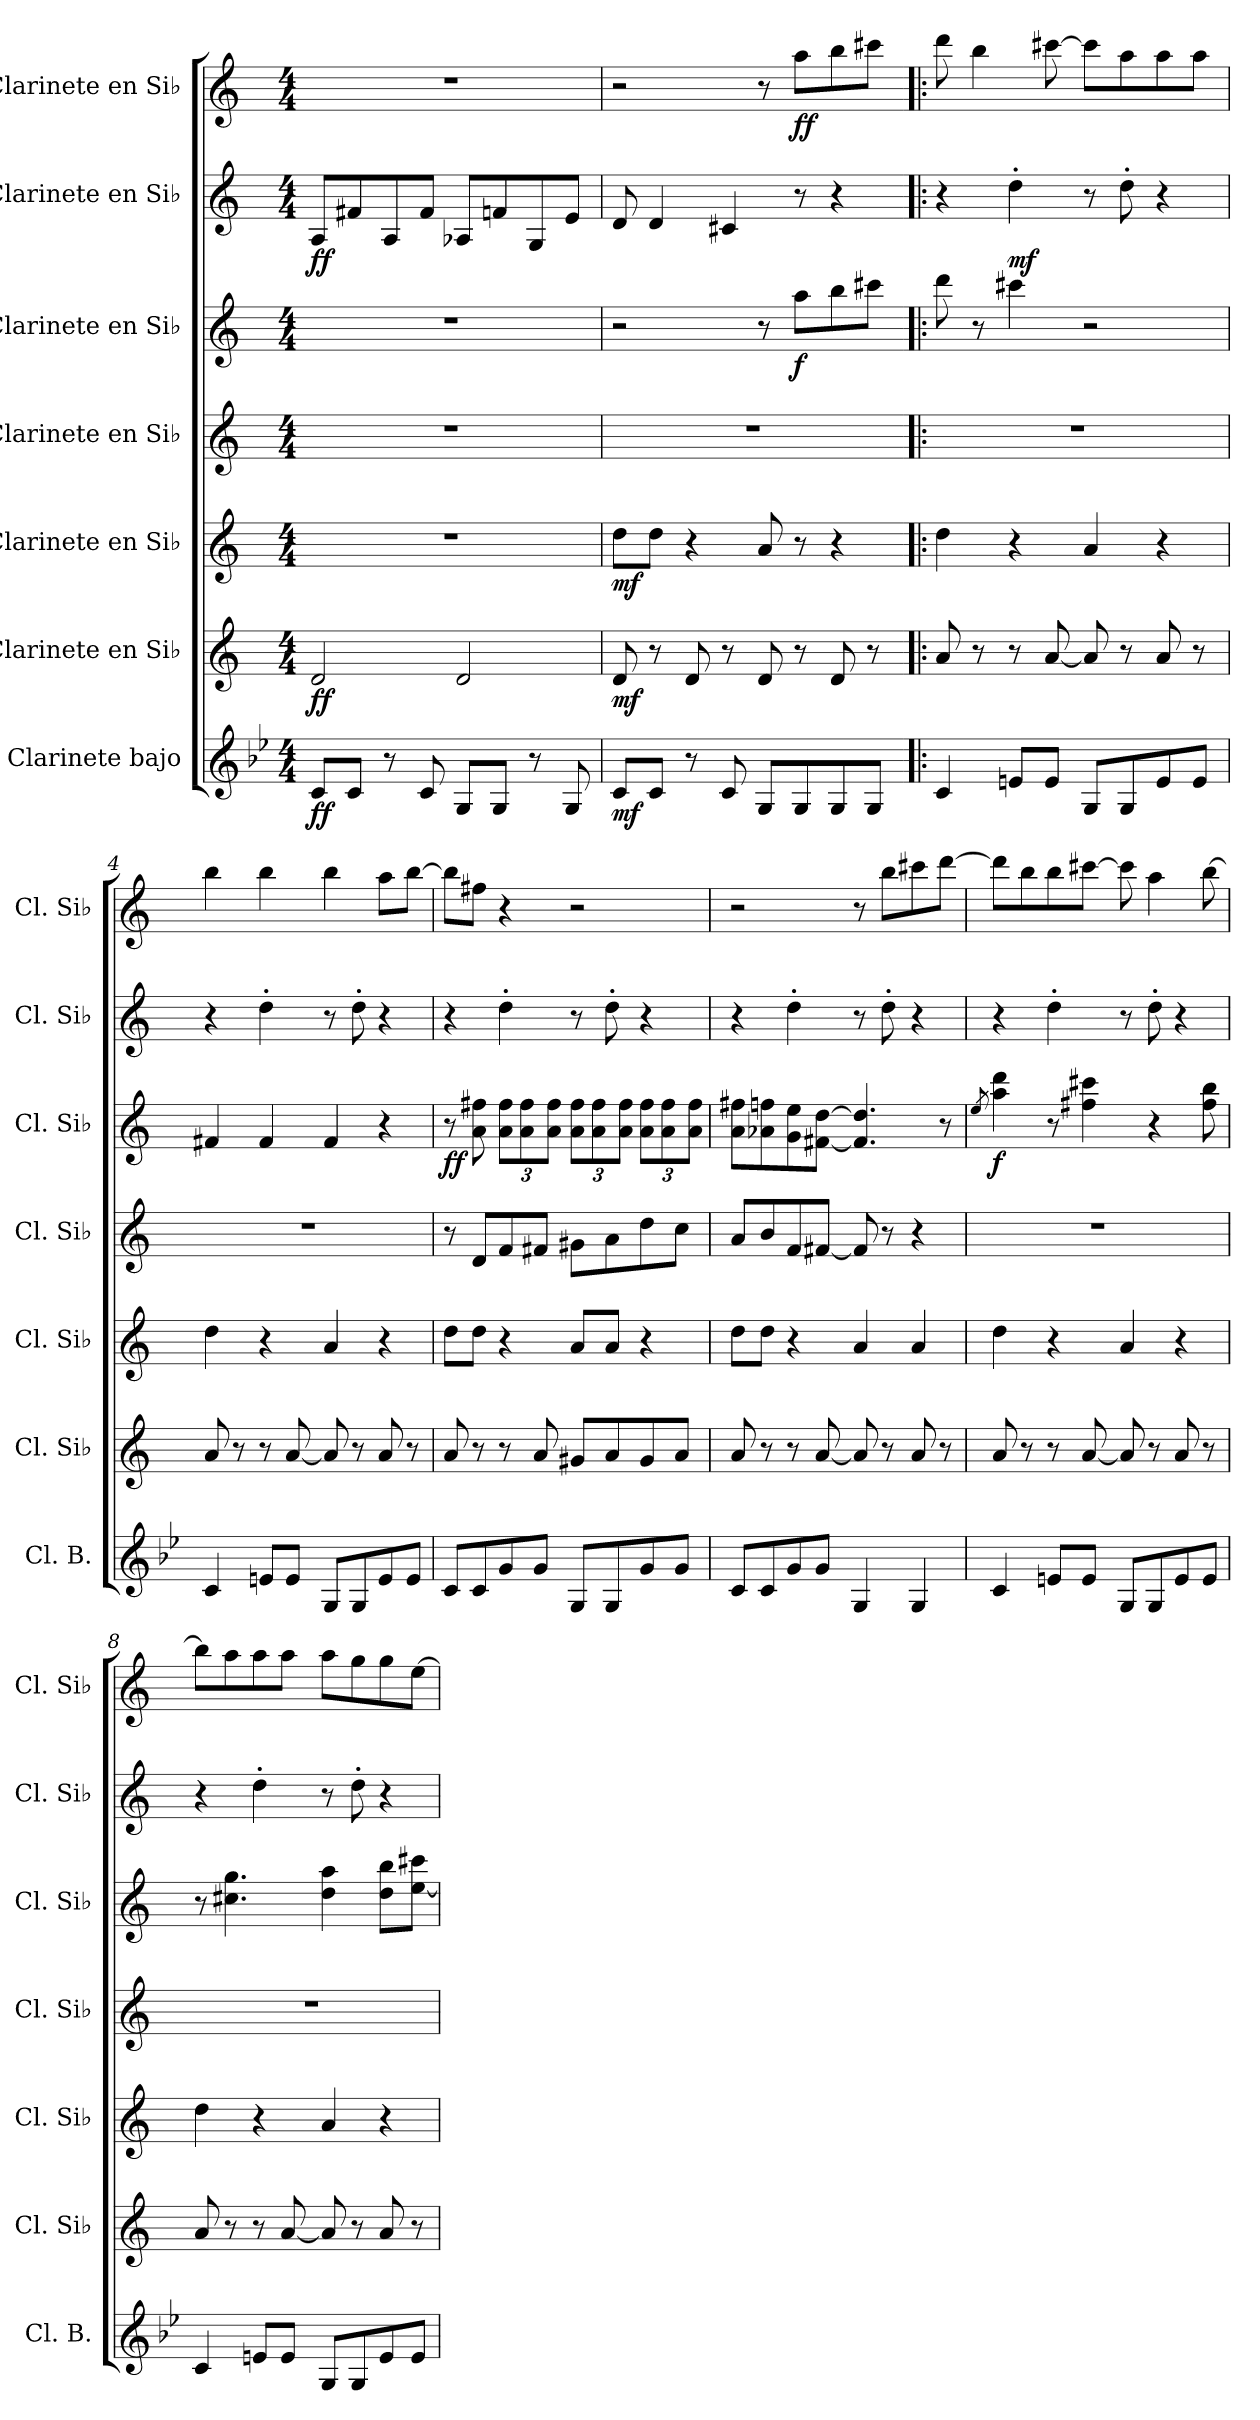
**kern	**dynam	**kern	**dynam	**kern	**dynam	**kern	**kern	**dynam	**kern	**dynam	**kern	**dynam
*part7	*part7	*part6	*part6	*part5	*part5	*part4	*part3	*part3	*part2	*part2	*part1	*part1
*staff7	*staff7	*staff6	*staff6	*staff5	*staff5	*staff4	*staff3	*staff3	*staff2	*staff2	*staff1	*staff1
*I"Clarinete bajo	*	*I"Clarinete en Si♭	*	*I"Clarinete en Si♭	*	*I"Clarinete en Si♭	*I"Clarinete en Si♭	*	*I"Clarinete en Si♭	*	*I"Clarinete en Si♭	*
*I'Cl. B.	*	*I'Cl. Si♭	*	*I'Cl. Si♭	*	*I'Cl. Si♭	*I'Cl. Si♭	*	*I'Cl. Si♭	*	*I'Cl. Si♭	*
*clefG2	*	*clefG2	*	*clefG2	*	*clefG2	*clefG2	*	*clefG2	*	*clefG2	*
*ITrd8c14	*	*ITrd1c2	*	*ITrd1c2	*	*ITrd1c2	*ITrd1c2	*	*ITrd1c2	*	*ITrd1c2	*
*k[b-e-]	*	*k[b-e-]	*	*k[b-e-]	*	*k[b-e-]	*k[b-e-]	*	*k[b-e-]	*	*k[b-e-]	*
*M4/4	*	*M4/4	*	*M4/4	*	*M4/4	*M4/4	*	*M4/4	*	*M4/4	*
*MM150	*	*MM150	*	*MM150	*	*MM150	*MM150	*	*MM150	*	*MM150	*
=1	=1	=1	=1	=1	=1	=1	=1	=1	=1	=1	=1	=1
!	!LO:DY:b	!	!LO:DY:b	!	!	!	!	!	!	!LO:DY:b	!	!
8C/L	ff	2c/	ff	1r	.	1r	1r	.	8G/L	ff	1r	.
8C/J	.	.	.	.	.	.	.	.	8en/	.	.	.
8r	.	.	.	.	.	.	.	.	8G/	.	.	.
8C/	.	.	.	.	.	.	.	.	8e/J	.	.	.
8GG/L	.	2c/	.	.	.	.	.	.	8G-X/L	.	.	.
8GG/J	.	.	.	.	.	.	.	.	8e-X/	.	.	.
8r	.	.	.	.	.	.	.	.	8F/	.	.	.
8GG/	.	.	.	.	.	.	.	.	8d/J	.	.	.
=2	=2	=2	=2	=2	=2	=2	=2	=2	=2	=2	=2	=2
!	!LO:DY:b	!	!LO:DY:b	!	!LO:DY:b	!	!	!	!	!	!	!
8C/L	mf	8c/	mf	8cc\L	mf	1r	2r	.	8c/	.	2r	.
8C/J	.	8r	.	8cc\J	.	.	.	.	4c/	.	.	.
8r	.	8c/	.	4r	.	.	.	.	.	.	.	.
8C/	.	8r	.	.	.	.	.	.	4Bn/	.	.	.
8GG/L	.	8c/	.	8g/	.	.	8r	.	.	.	8r	.
!	!	!	!	!	!	!	!	!LO:DY:b	!	!	!	!LO:DY:b
8GG/	.	8r	.	8r	.	.	8gg\L	f	8r	.	8gg\L	ff
8GG/	.	8c/	.	4r	.	.	8aa\	.	4r	.	8aa\	.
8GG/J	.	8r	.	.	.	.	8bbn\J	.	.	.	8bbn\J	.
=3!|:	=3!|:	=3!|:	=3!|:	=3!|:	=3!|:	=3!|:	=3!|:	=3!|:	=3!|:	=3!|:	=3!|:	=3!|:
4C/	.	8g/	.	4cc\	.	1r	8ccc\	.	4r	.	8ccc\	.
.	.	8r	.	.	.	.	8r	.	.	.	4aa\	.
!	!	!	!	!	!	!	!	!	!	!LO:DY:b	!	!
8En/L	.	8r	.	4r	.	.	4bbn\	.	4cc'\	mf	.	.
8E/J	.	[8g/	.	.	.	.	.	.	.	.	[8bbn\	.
8GG/L	.	8g/]	.	4g/	.	.	2r	.	8r	.	8bb\L]	.
8GG/	.	8r	.	.	.	.	.	.	8cc'\	.	8gg\	.
8E/	.	8g/	.	4r	.	.	.	.	4r	.	8gg\	.
8E/J	.	8r	.	.	.	.	.	.	.	.	8gg\J	.
=4	=4	=4	=4	=4	=4	=4	=4	=4	=4	=4	=4	=4
4C/	.	8g/	.	4cc\	.	1r	4en/	.	4r	.	4aa\	.
.	.	8r	.	.	.	.	.	.	.	.	.	.
8En/L	.	8r	.	4r	.	.	4e/	.	4cc'\	.	4aa\	.
8E/J	.	[8g/	.	.	.	.	.	.	.	.	.	.
8GG/L	.	8g/]	.	4g/	.	.	4e/	.	8r	.	4aa\	.
8GG/	.	8r	.	.	.	.	.	.	8cc'\	.	.	.
8E/	.	8g/	.	4r	.	.	4r	.	4r	.	8gg\L	.
8E/J	.	8r	.	.	.	.	.	.	.	.	[8aa\J	.
!!LO:LB:g=z
=5	=5	=5	=5	=5	=5	=5	=5	=5	=5	=5	=5	=5
!	!	!	!	!	!	!	!	!LO:DY:b	!	!	!	!
8C/L	.	8g/	.	8cc\L	.	8r	8r	ff	4r	.	8aa\L]	.
8C/	.	8r	.	8cc\J	.	8c/L	8g\ 8een\	.	.	.	8een\J	.
*	*	*	*	*	*	*	*Xbrackettup	*	*	*	*	*
8G/	.	8r	.	4r	.	8e-/	12g\ 12ee\L	.	4cc'\	.	4r	.
.	.	.	.	.	.	.	12g\ 12ee\	.	.	.	.	.
8G/J	.	8g/	.	.	.	8en/J	.	.	.	.	.	.
.	.	.	.	.	.	.	12g\ 12ee\J	.	.	.	.	.
8GG/L	.	8f#X/L	.	8g/L	.	8f#X\L	12g\ 12ee\L	.	8r	.	2r	.
.	.	.	.	.	.	.	12g\ 12ee\	.	.	.	.	.
8GG/	.	8g/	.	8g/J	.	8g\	.	.	8cc'\	.	.	.
.	.	.	.	.	.	.	12g\ 12ee\J	.	.	.	.	.
8G/	.	8f#/	.	4r	.	8cc\	12g\ 12ee\L	.	4r	.	.	.
.	.	.	.	.	.	.	12g\ 12ee\	.	.	.	.	.
8G/J	.	8g/J	.	.	.	8b-\J	.	.	.	.	.	.
.	.	.	.	.	.	.	12g\ 12ee\J	.	.	.	.	.
=6	=6	=6	=6	=6	=6	=6	=6	=6	=6	=6	=6	=6
8C/L	.	8g/	.	8cc\L	.	8g/L	8g\ 8een\L	.	4r	.	2r	.
8C/	.	8r	.	8cc\J	.	8a/	8g-X\ 8ee-X\	.	.	.	.	.
8G/	.	8r	.	4r	.	8e-/	8f\ 8dd\	.	4cc'\	.	.	.
8G/J	.	[8g/	.	.	.	[8en/J	[8en\ [8cc\J	.	.	.	.	.
4GG/	.	8g/]	.	4g/	.	8e/]	4.e/] 4.cc/]	.	8r	.	8r	.
.	.	8r	.	.	.	8r	.	.	8cc'\	.	8aa\L	.
4GG/	.	8g/	.	4g/	.	4r	.	.	4r	.	8bbn\	.
.	.	8r	.	.	.	.	8r	.	.	.	[8ccc\J	.
=7	=7	=7	=7	=7	=7	=7	=7	=7	=7	=7	=7	=7
.	.	.	.	.	.	.	8qdd/	.	.	.	.	.
!	!	!	!	!	!	!	!	!LO:DY:b	!	!	!	!
4C/	.	8g/	.	4cc\	.	1r	4gg\ 4ccc\	f	4r	.	8ccc\L]	.
.	.	8r	.	.	.	.	.	.	.	.	8aa\	.
8En/L	.	8r	.	4r	.	.	8r	.	4cc'\	.	8aa\	.
8E/J	.	[8g/	.	.	.	.	4een\ 4bbn\	.	.	.	[8bbn\J	.
8GG/L	.	8g/]	.	4g/	.	.	.	.	8r	.	8bb\]	.
8GG/	.	8r	.	.	.	.	4r	.	8cc'\	.	4gg\	.
8E/	.	8g/	.	4r	.	.	.	.	4r	.	.	.
8E/J	.	8r	.	.	.	.	8ee\ 8aa\	.	.	.	[8aa\	.
=8	=8	=8	=8	=8	=8	=8	=8	=8	=8	=8	=8	=8
4C/	.	8g/	.	4cc\	.	1r	8r	.	4r	.	8aa\L]	.
.	.	8r	.	.	.	.	4.bn\ 4.ff\	.	.	.	8gg\	.
8En/L	.	8r	.	4r	.	.	.	.	4cc'\	.	8gg\	.
8E/J	.	[8g/	.	.	.	.	.	.	.	.	8gg\J	.
8GG/L	.	8g/]	.	4g/	.	.	4cc\ 4gg\	.	8r	.	8gg\L	.
8GG/	.	8r	.	.	.	.	.	.	8cc'\	.	8ff\	.
8E/	.	8g/	.	4r	.	.	8cc\ 8aa\L	.	4r	.	8ff\	.
8E/J	.	8r	.	.	.	.	[8dd\ 8bbn\J	.	.	.	[8dd\J	.
=	=	=	=	=	=	=	=	=	=	=	=	=
*-	*-	*-	*-	*-	*-	*-	*-	*-	*-	*-	*-	*-
